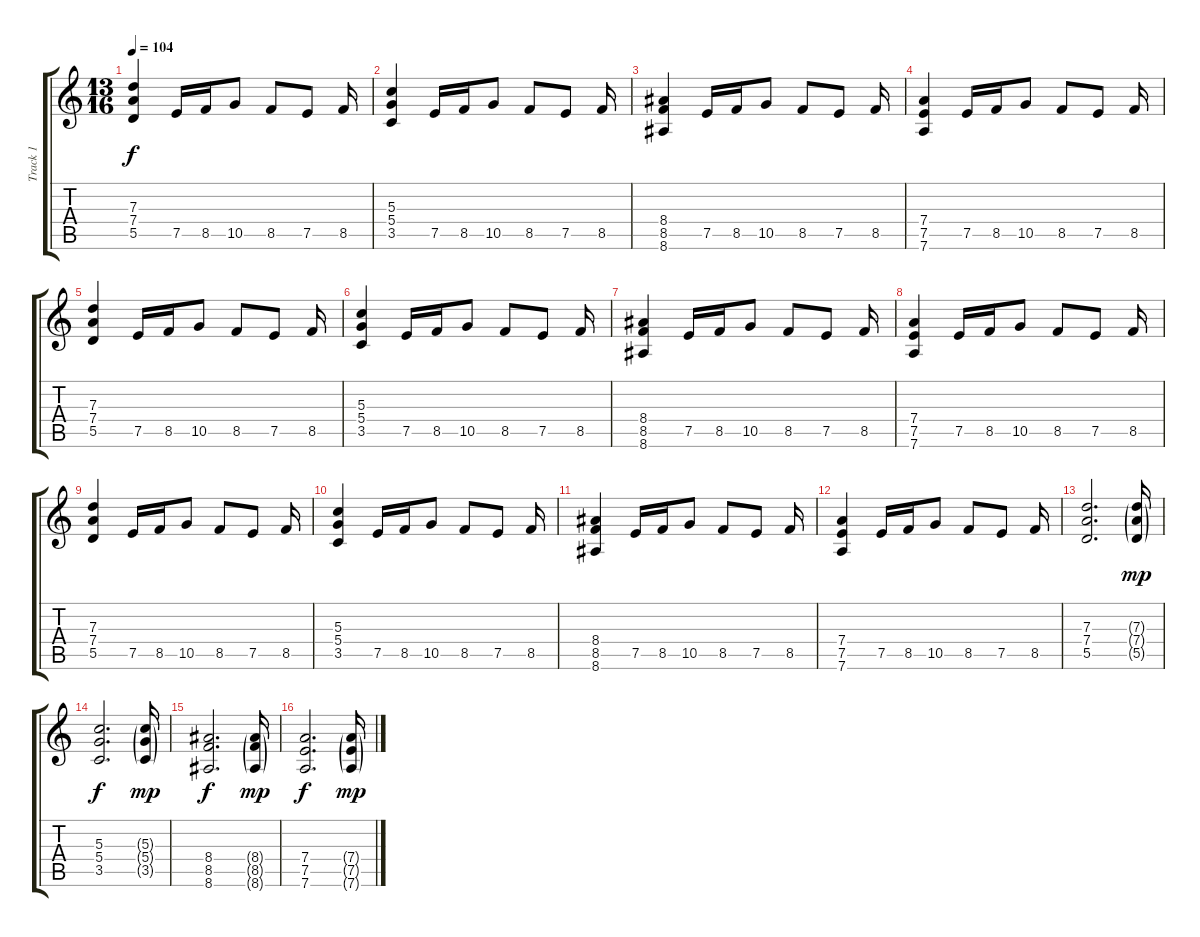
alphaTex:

\track ("Track 1" "Track 1") {instrument overdrivenguitar}
\staff {score tabs}
\tuning (E4 B3 G3 D3 A2 D2) {hide}
\ts (13 16)
\tempo 104
\clef g2
\ks c
(7.3 7.4 5.5).4{dy f} 7.5.16 8.5.16 10.5.8 8.5.8 7.5.8 8.5.16 |
(5.3 5.4 3.5).4 7.5.16 8.5.16 10.5.8 8.5.8 7.5.8 8.5.16 |
(8.4 8.5 8.6).4 7.5.16 8.5.16 10.5.8 8.5.8 7.5.8 8.5.16 |
(7.4 7.5 7.6).4 7.5.16 8.5.16 10.5.8 8.5.8 7.5.8 8.5.16 |
(7.3 7.4 5.5).4 7.5.16 8.5.16 10.5.8 8.5.8 7.5.8 8.5.16 |
(5.3 5.4 3.5).4 7.5.16 8.5.16 10.5.8 8.5.8 7.5.8 8.5.16 |
(8.4 8.5 8.6).4 7.5.16 8.5.16 10.5.8 8.5.8 7.5.8 8.5.16 |
(7.4 7.5 7.6).4 7.5.16 8.5.16 10.5.8 8.5.8 7.5.8 8.5.16 |
(7.3 7.4 5.5).4 7.5.16 8.5.16 10.5.8 8.5.8 7.5.8 8.5.16 |
(5.3 5.4 3.5).4 7.5.16 8.5.16 10.5.8 8.5.8 7.5.8 8.5.16 |
(8.4 8.5 8.6).4 7.5.16 8.5.16 10.5.8 8.5.8 7.5.8 8.5.16 |
(7.4 7.5 7.6).4 7.5.16 8.5.16 10.5.8 8.5.8 7.5.8 8.5.16 |
(7.3 7.4 5.5).2{d} (7.3{g} 7.4{g} 5.5{g}).16{dy mp} |
(5.3 5.4 3.5).2{d dy f} (5.3{g} 5.4{g} 3.5{g}).16{dy mp} |
(8.4 8.5 8.6).2{d dy f} (8.4{g} 8.5{g} 8.6{g}).16{dy mp} |
(7.4 7.5 7.6).2{d dy f} (7.4{g} 7.5{g} 7.6{g}).16{dy mp}
